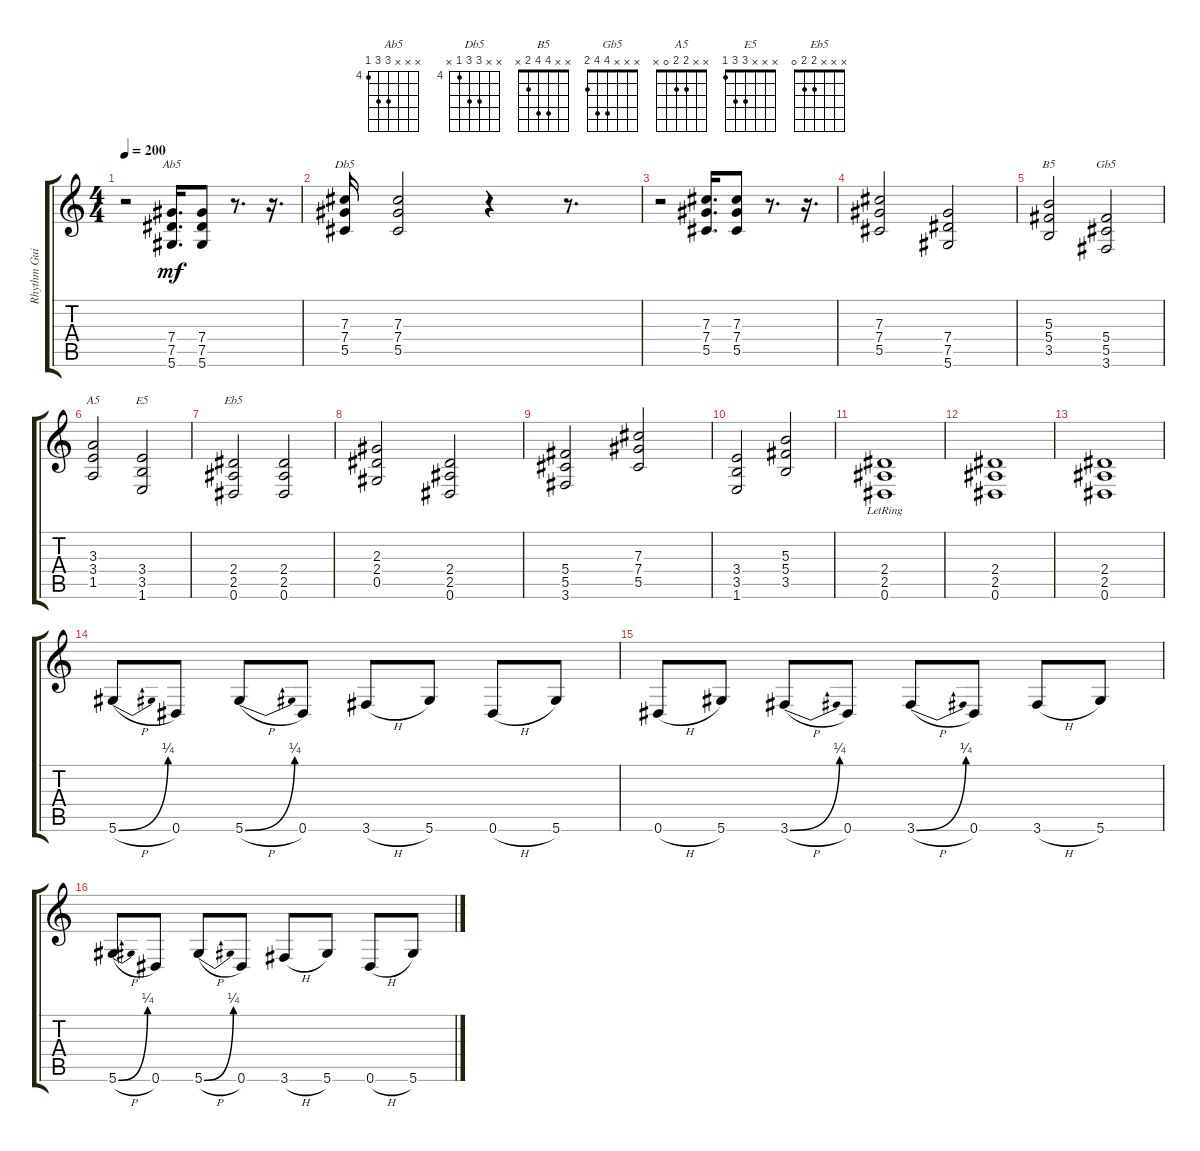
\track ("Rhythm Guitar" "Rhythm Gui") {instrument distortionguitar}
\staff {score tabs}
\tuning (Eb4 Bb3 Gb3 Db3 Ab2 Eb2) {hide}
\chord ("Ab5" x x x 6 6 4) {firstfret 4}
\chord ("Db5" x x 6 6 4 x) {firstfret 4}
\chord ("B5" x x 4 4 2 x)
\chord ("Gb5" x x x 4 4 2)
\chord ("A5" x x 2 2 0 x)
\chord ("E5" x x x 3 3 1)
\chord ("Eb5" x x x 2 2 0)
\ts (4 4)
\tempo 200
\clef g2
\ks c
r.2{dy mf} (7.4 7.5 5.6).16{d ch "Ab5"} (7.4 7.5 5.6).8 r.8{d} r.16{d} |
(7.3 7.4 5.5).16{ch "Db5"} (7.3 7.4 5.5).2 r.4 r.8{d} |
r.2 (7.3 7.4 5.5).16{d} (7.3 7.4 5.5).8 r.8{d} r.16{d} |
(7.3 7.4 5.5).2 (7.4 7.5 5.6).2 |
(5.3 5.4 3.5).2{ch "B5"} (5.4 5.5 3.6).2{ch "Gb5"} |
(3.3 3.4 1.5).2{ch "A5"} (3.4 3.5 1.6).2{ch "E5"} |
(2.4 2.5 0.6).2{ch "Eb5"} (2.4 2.5 0.6).2 |
(2.3 2.4 0.5).2 (2.4 2.5 0.6).2 |
(5.4 5.5 3.6).2 (7.3 7.4 5.5).2 |
(3.4 3.5 1.6).2 (5.3 5.4 3.5).2 |
(2.4{lr} 2.5 0.6).1 |
(2.4 2.5 0.6).1 |
(2.4 2.5 0.6).1 |
5.6{be (bend 0 0 60 1) h}.8 0.6.8 5.6{be (bend 0 0 60 1) h}.8 0.6.8 3.6{h}.8 5.6.8 0.6{h}.8 5.6.8 |
0.6{h}.8 5.6.8 3.6{be (bend 0 0 60 1) h}.8 0.6.8 3.6{be (bend 0 0 60 1) h}.8 0.6.8 3.6{h}.8 5.6.8 |
5.6{be (bend 0 0 60 1) h}.8 0.6.8 5.6{be (bend 0 0 60 1) h}.8 0.6.8 3.6{h}.8 5.6.8 0.6{h}.8 5.6.8
